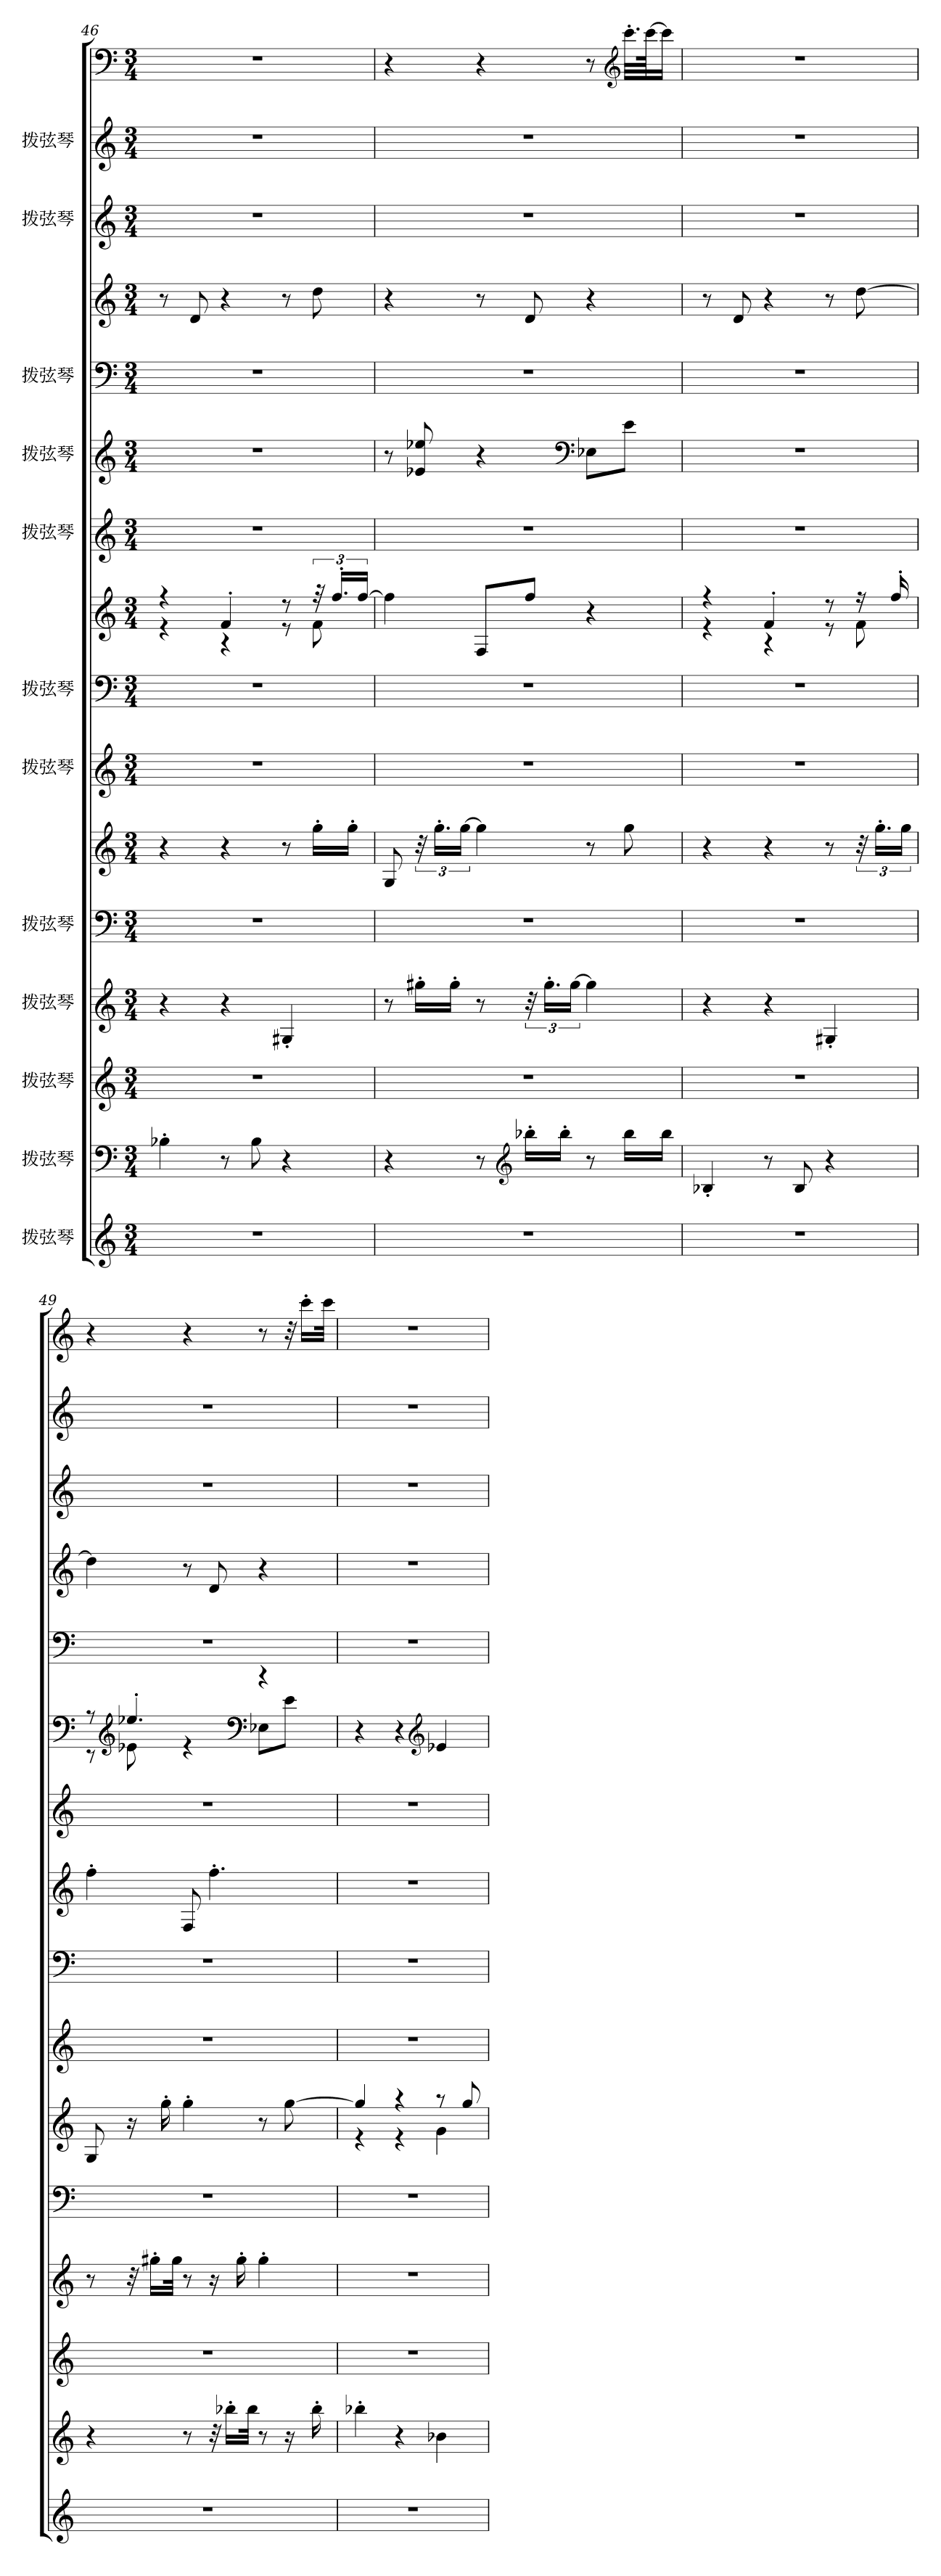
**kern	**kern	**kern	**kern	**kern	**kern	**kern	**kern	**kern	**kern	**kern	**kern	**kern	**kern	**kern	**kern
*part12	*part11	*part10	*part9	*part8	*part8	*part7	*part6	*part6	*part5	*part4	*part3	*part3	*part2	*part1	*part1
*staff16	*staff15	*staff14	*staff13	*staff12	*staff11	*staff10	*staff9	*staff8	*staff7	*staff6	*staff5	*staff4	*staff3	*staff2	*staff1
*I"拨弦琴	*I"拨弦琴	*I"拨弦琴	*I"拨弦琴	*I"拨弦琴	*	*I"拨弦琴	*I"拨弦琴	*	*I"拨弦琴	*I"拨弦琴	*I"拨弦琴	*	*I"拨弦琴	*I"拨弦琴	*
*clefG2	*clefF4	*clefG2	*clefG2	*clefF4	*clefG2	*clefG2	*clefF4	*clefG2	*clefG2	*clefG2	*clefF4	*clefG2	*clefG2	*clefG2	*clefF4
*k[]	*k[]	*k[]	*k[]	*k[]	*k[]	*k[]	*k[]	*k[]	*k[]	*k[]	*k[]	*k[]	*k[]	*k[]	*k[]
*M3/4	*M3/4	*M3/4	*M3/4	*M3/4	*M3/4	*M3/4	*M3/4	*M3/4	*M3/4	*M3/4	*M3/4	*M3/4	*M3/4	*M3/4	*M3/4
=46	=46	=46	=46	=46	=46	=46	=46	=46	=46	=46	=46	=46	=46	=46	=46
*	*	*	*	*	*	*	*	*^	*	*	*	*	*	*	*
2.r	4B-X'\	2.r	4r	2.r	4r	2.r	2.r	4r	4r	2.r	2.r	2.r	8r	2.r	2.r	2.r
.	.	.	.	.	.	.	.	.	.	.	.	.	8d/	.	.	.
.	8r	.	4r	.	4r	.	.	4f'/	4r	.	.	.	4r	.	.	.
.	8B-\	.	.	.	.	.	.	.	.	.	.	.	.	.	.	.
.	4r	.	4G#X'/	.	8r	.	.	8r	8r	.	.	.	8r	.	.	.
.	.	.	.	.	16gg'\LL	.	.	48r	8f\	.	.	.	8dd\	.	.	.
.	.	.	.	.	.	.	.	24.ff'/LL	.	.	.	.	.	.	.	.
.	.	.	.	.	16gg'\JJ	.	.	.	.	.	.	.	.	.	.	.
.	.	.	.	.	.	.	.	[24ff/JJ	.	.	.	.	.	.	.	.
*	*	*	*	*	*	*	*	*v	*v	*	*	*	*	*	*	*
!!LO:PB:g=z
=47	=47	=47	=47	=47	=47	=47	=47	=47	=47	=47	=47	=47	=47	=47	=47
2.r	4r	2.r	8r	2.r	8G/	2.r	2.r	4ff\]	2.r	8r	2.r	4r	2.r	2.r	4r
.	.	.	16gg#X'\LL	.	48r	.	.	.	.	8e-X/ 8ee-X/	.	.	.	.	.
.	.	.	.	.	24.gg'\LL	.	.	.	.	.	.	.	.	.	.
.	.	.	16gg#'\JJ	.	.	.	.	.	.	.	.	.	.	.	.
.	.	.	.	.	[24gg\JJ	.	.	.	.	.	.	.	.	.	.
.	8r	.	8r	.	4gg\]	.	.	8F/L	.	4r	.	8r	.	.	4r
*	*clefG2	*	*	*	*	*	*	*	*	*	*	*	*	*	*
.	16bb-X'\LL	.	48r	.	.	.	.	8ff/J	.	.	.	8d/	.	.	.
.	.	.	24.gg#'\LL	.	.	.	.	.	.	.	.	.	.	.	.
.	16bb-'\JJ	.	.	.	.	.	.	.	.	.	.	.	.	.	.
.	.	.	[24gg#\JJ	.	.	.	.	.	.	.	.	.	.	.	.
*	*	*	*	*	*	*	*	*	*	*clefF4	*	*	*	*	*
.	8r	.	4gg#\]	.	8r	.	.	4r	.	8E-X\L	.	4r	.	.	8r
*	*	*	*	*	*	*	*	*	*	*	*	*	*	*	*clefG2
.	16bb-\LL	.	.	.	8gg\	.	.	.	.	8e-\J	.	.	.	.	32.ccc'\LLL
.	.	.	.	.	.	.	.	.	.	.	.	.	.	.	[64ccc\JK
.	16bb-\JJ	.	.	.	.	.	.	.	.	.	.	.	.	.	16ccc\JJ]
=48	=48	=48	=48	=48	=48	=48	=48	=48	=48	=48	=48	=48	=48	=48	=48
*	*	*	*	*	*	*	*	*^	*	*	*	*	*	*	*
2.r	4B-X'/	2.r	4r	2.r	4r	2.r	2.r	4r	4r	2.r	2.r	2.r	8r	2.r	2.r	2.r
.	.	.	.	.	.	.	.	.	.	.	.	.	8d/	.	.	.
.	8r	.	4r	.	4r	.	.	4f'/	4r	.	.	.	4r	.	.	.
.	8B-/	.	.	.	.	.	.	.	.	.	.	.	.	.	.	.
.	4r	.	4G#X'/	.	8r	.	.	8r	8r	.	.	.	8r	.	.	.
.	.	.	.	.	48r	.	.	16r	8f\	.	.	.	[8dd\	.	.	.
.	.	.	.	.	24.gg'\LL	.	.	.	.	.	.	.	.	.	.	.
.	.	.	.	.	.	.	.	16ff'/	.	.	.	.	.	.	.	.
.	.	.	.	.	24gg\JJ	.	.	.	.	.	.	.	.	.	.	.
*	*	*	*	*	*	*	*	*v	*v	*	*	*	*	*	*	*
!!LO:PB:g=z
=49	=49	=49	=49	=49	=49	=49	=49	=49	=49	=49	=49	=49	=49	=49	=49
*	*	*	*	*	*	*	*	*	*	*^	*	*	*	*	*
2.r	4r	2.r	8r	2.r	8G/	2.r	2.r	4ff'\	2.r	8r	8r	2.r	4dd\]	2.r	2.r	4r
*	*	*	*	*	*	*	*	*	*	*clefG2	*	*	*	*	*	*
.	.	.	32r	.	16r	.	.	.	.	4.ee-X'/	8e-X\	.	.	.	.	.
.	.	.	16gg#X'\LL	.	.	.	.	.	.	.	.	.	.	.	.	.
.	.	.	.	.	16gg'\	.	.	.	.	.	.	.	.	.	.	.
.	.	.	32gg#\JJk	.	.	.	.	.	.	.	.	.	.	.	.	.
.	8r	.	8r	.	4gg'\	.	.	8F/	.	.	4r	.	8r	.	.	4r
.	32r	.	16r	.	.	.	.	4.ff'\	.	.	.	.	8d/	.	.	.
.	16bb-X'\LL	.	.	.	.	.	.	.	.	.	.	.	.	.	.	.
.	.	.	16gg#'\	.	.	.	.	.	.	.	.	.	.	.	.	.
.	32bb-\JJk	.	.	.	.	.	.	.	.	.	.	.	.	.	.	.
*	*	*	*	*	*	*	*	*	*	*clefF4	*	*	*	*	*	*
.	8r	.	4gg#'\	.	8r	.	.	.	.	4r	8E-X\L	.	4r	.	.	8r
.	16r	.	.	.	[8gg\	.	.	.	.	.	8e-\J	.	.	.	.	32r
.	.	.	.	.	.	.	.	.	.	.	.	.	.	.	.	16ccc'\LL
.	16bb-'\	.	.	.	.	.	.	.	.	.	.	.	.	.	.	.
.	.	.	.	.	.	.	.	.	.	.	.	.	.	.	.	32ccc\JJk
*	*	*	*	*	*	*	*	*	*	*v	*v	*	*	*	*	*
=50	=50	=50	=50	=50	=50	=50	=50	=50	=50	=50	=50	=50	=50	=50	=50
*	*	*	*	*	*^	*	*	*	*	*	*	*	*	*	*
2.r	4bb-X'\	2.r	2.r	2.r	4gg/]	4r	2.r	2.r	2.r	2.r	4r	2.r	2.r	2.r	2.r	2.r
.	4r	.	.	.	4r	4r	.	.	.	.	4r	.	.	.	.	.
*	*	*	*	*	*	*	*	*	*	*	*clefG2	*	*	*	*	*
.	4b-X\	.	.	.	8r	4g\	.	.	.	.	4e-X/	.	.	.	.	.
.	.	.	.	.	8gg/	.	.	.	.	.	.	.	.	.	.	.
*	*	*	*	*	*v	*v	*	*	*	*	*	*	*	*	*	*
=	=	=	=	=	=	=	=	=	=	=	=	=	=	=	=
*-	*-	*-	*-	*-	*-	*-	*-	*-	*-	*-	*-	*-	*-	*-	*-
